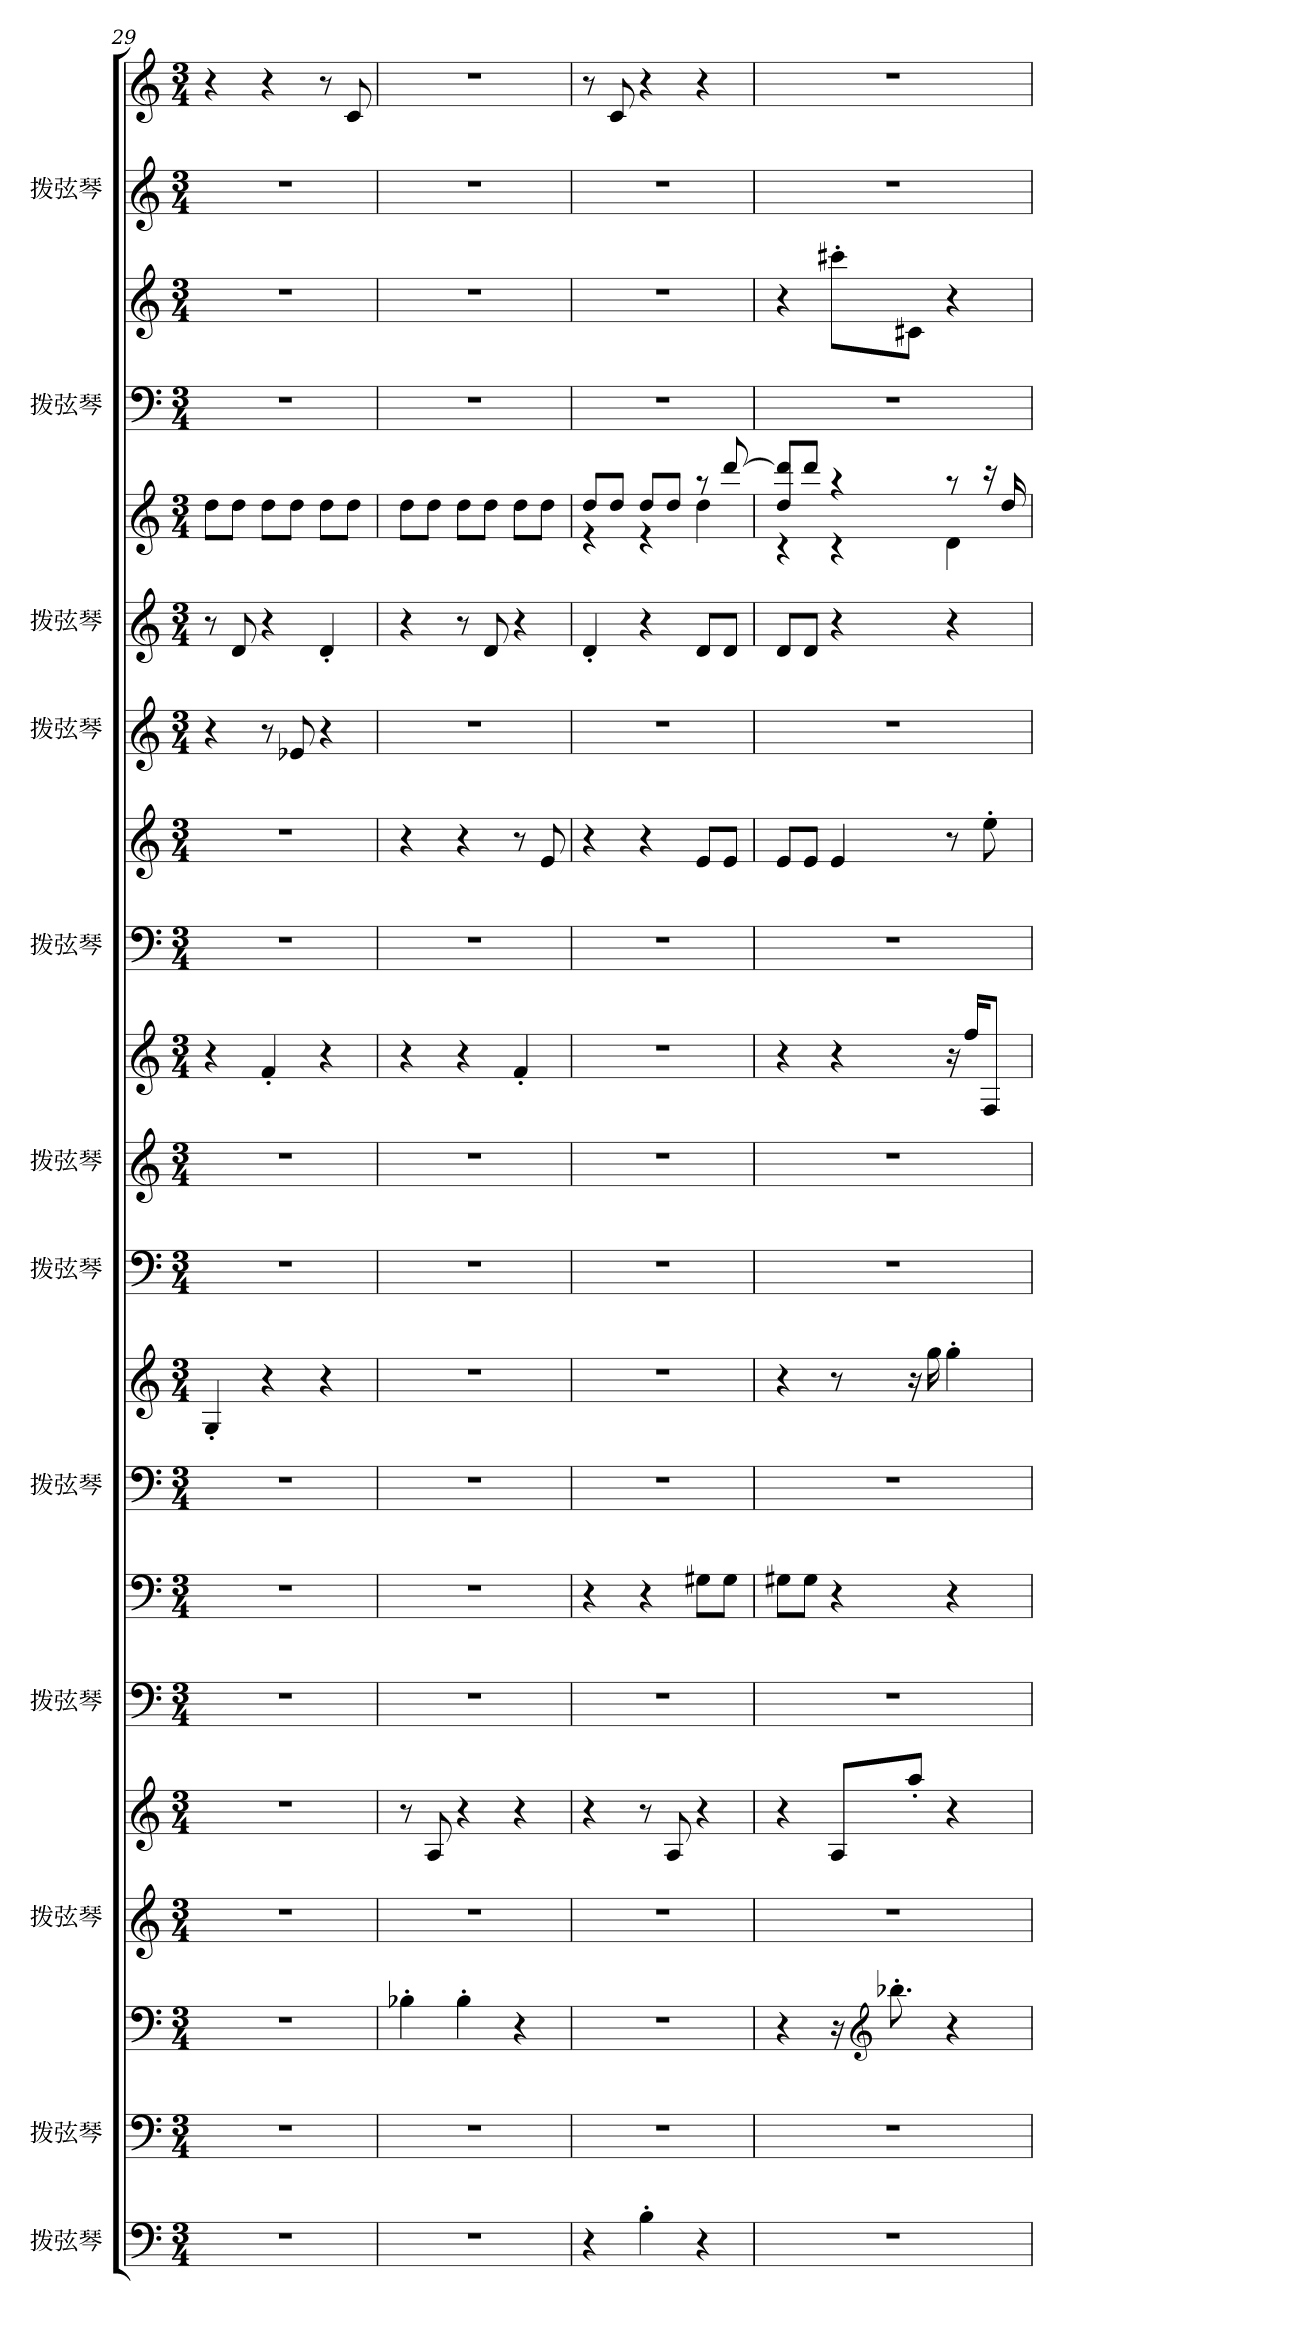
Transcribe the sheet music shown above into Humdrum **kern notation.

**kern	**kern	**kern	**kern	**kern	**kern	**kern	**kern	**kern	**kern	**kern	**kern	**kern	**kern	**kern	**kern	**kern	**kern	**kern	**kern	**kern
*part12	*part11	*part11	*part10	*part10	*part9	*part9	*part8	*part8	*part7	*part6	*part6	*part5	*part5	*part4	*part3	*part3	*part2	*part2	*part1	*part1
*staff21	*staff20	*staff19	*staff18	*staff17	*staff16	*staff15	*staff14	*staff13	*staff12	*staff11	*staff10	*staff9	*staff8	*staff7	*staff6	*staff5	*staff4	*staff3	*staff2	*staff1
*I"拨弦琴	*I"拨弦琴	*	*I"拨弦琴	*	*I"拨弦琴	*	*I"拨弦琴	*	*I"拨弦琴	*I"拨弦琴	*	*I"拨弦琴	*	*I"拨弦琴	*I"拨弦琴	*	*I"拨弦琴	*	*I"拨弦琴	*
*clefF4	*clefF4	*clefF4	*clefG2	*clefG2	*clefF4	*clefF4	*clefF4	*clefG2	*clefF4	*clefG2	*clefG2	*clefF4	*clefG2	*clefG2	*clefG2	*clefG2	*clefF4	*clefG2	*clefG2	*clefG2
*k[]	*k[]	*k[]	*k[]	*k[]	*k[]	*k[]	*k[]	*k[]	*k[]	*k[]	*k[]	*k[]	*k[]	*k[]	*k[]	*k[]	*k[]	*k[]	*k[]	*k[]
*M3/4	*M3/4	*M3/4	*M3/4	*M3/4	*M3/4	*M3/4	*M3/4	*M3/4	*M3/4	*M3/4	*M3/4	*M3/4	*M3/4	*M3/4	*M3/4	*M3/4	*M3/4	*M3/4	*M3/4	*M3/4
=29	=29	=29	=29	=29	=29	=29	=29	=29	=29	=29	=29	=29	=29	=29	=29	=29	=29	=29	=29	=29
2.r	2.r	2.r	2.r	2.r	2.r	2.r	2.r	4G'/	2.r	2.r	4r	2.r	2.r	4r	8r	8dd\L	2.r	2.r	2.r	4r
.	.	.	.	.	.	.	.	.	.	.	.	.	.	.	8d/	8dd\J	.	.	.	.
.	.	.	.	.	.	.	.	4r	.	.	4f'/	.	.	8r	4r	8dd\L	.	.	.	4r
.	.	.	.	.	.	.	.	.	.	.	.	.	.	8e-X/	.	8dd\J	.	.	.	.
.	.	.	.	.	.	.	.	4r	.	.	4r	.	.	4r	4d'/	8dd\L	.	.	.	8r
.	.	.	.	.	.	.	.	.	.	.	.	.	.	.	.	8dd\J	.	.	.	8c/
=30	=30	=30	=30	=30	=30	=30	=30	=30	=30	=30	=30	=30	=30	=30	=30	=30	=30	=30	=30	=30
2.r	2.r	4B-X'\	2.r	8r	2.r	2.r	2.r	2.r	2.r	2.r	4r	2.r	4r	2.r	4r	8dd\L	2.r	2.r	2.r	2.r
.	.	.	.	8A/	.	.	.	.	.	.	.	.	.	.	.	8dd\J	.	.	.	.
.	.	4B-'\	.	4r	.	.	.	.	.	.	4r	.	4r	.	8r	8dd\L	.	.	.	.
.	.	.	.	.	.	.	.	.	.	.	.	.	.	.	8d/	8dd\J	.	.	.	.
.	.	4r	.	4r	.	.	.	.	.	.	4f'/	.	8r	.	4r	8dd\L	.	.	.	.
.	.	.	.	.	.	.	.	.	.	.	.	.	8e/	.	.	8dd\J	.	.	.	.
=31	=31	=31	=31	=31	=31	=31	=31	=31	=31	=31	=31	=31	=31	=31	=31	=31	=31	=31	=31	=31
*	*	*	*	*	*	*	*	*	*	*	*	*	*	*	*	*^	*	*	*	*
4r	2.r	2.r	2.r	4r	2.r	4r	2.r	2.r	2.r	2.r	2.r	2.r	4r	2.r	4d'/	8dd/L	4r	2.r	2.r	2.r	8r
.	.	.	.	.	.	.	.	.	.	.	.	.	.	.	.	8dd/J	.	.	.	.	8c/
4B'\	.	.	.	8r	.	4r	.	.	.	.	.	.	4r	.	4r	8dd/L	4r	.	.	.	4r
.	.	.	.	8A/	.	.	.	.	.	.	.	.	.	.	.	8dd/J	.	.	.	.	.
4r	.	.	.	4r	.	8G#X\L	.	.	.	.	.	.	8e/L	.	8d/L	8r	4dd\	.	.	.	4r
.	.	.	.	.	.	8G#\J	.	.	.	.	.	.	8e/J	.	8d/J	[8ddd/	.	.	.	.	.
!!LO:PB:g=z
=32	=32	=32	=32	=32	=32	=32	=32	=32	=32	=32	=32	=32	=32	=32	=32	=32	=32	=32	=32	=32	=32
2.r	2.r	4r	2.r	4r	2.r	8G#X\L	2.r	4r	2.r	2.r	4r	2.r	8e/L	2.r	8d/L	8dd/ 8ddd/]L	4r	2.r	4r	2.r	2.r
.	.	.	.	.	.	8G#\J	.	.	.	.	.	.	8e/J	.	8d/J	8ddd/J	.	.	.	.	.
.	.	16r	.	8A/L	.	4r	.	8r	.	.	4r	.	4e/	.	4r	4r	4r	.	8ccc#X'\L	.	.
*	*	*clefG2	*	*	*	*	*	*	*	*	*	*	*	*	*	*	*	*	*	*	*
.	.	8.bb-X'\	.	.	.	.	.	.	.	.	.	.	.	.	.	.	.	.	.	.	.
.	.	.	.	8aa'/J	.	.	.	16r	.	.	.	.	.	.	.	.	.	.	8c#X\J	.	.
.	.	.	.	.	.	.	.	16gg\	.	.	.	.	.	.	.	.	.	.	.	.	.
.	.	4r	.	4r	.	4r	.	4gg'\	.	.	16r	.	8r	.	4r	8r	4d\	.	4r	.	.
.	.	.	.	.	.	.	.	.	.	.	16ff/KL	.	.	.	.	.	.	.	.	.	.
.	.	.	.	.	.	.	.	.	.	.	8F/J	.	8ee'\	.	.	16r	.	.	.	.	.
.	.	.	.	.	.	.	.	.	.	.	.	.	.	.	.	16dd/	.	.	.	.	.
*	*	*	*	*	*	*	*	*	*	*	*	*	*	*	*	*v	*v	*	*	*	*
=	=	=	=	=	=	=	=	=	=	=	=	=	=	=	=	=	=	=	=	=
*-	*-	*-	*-	*-	*-	*-	*-	*-	*-	*-	*-	*-	*-	*-	*-	*-	*-	*-	*-	*-
